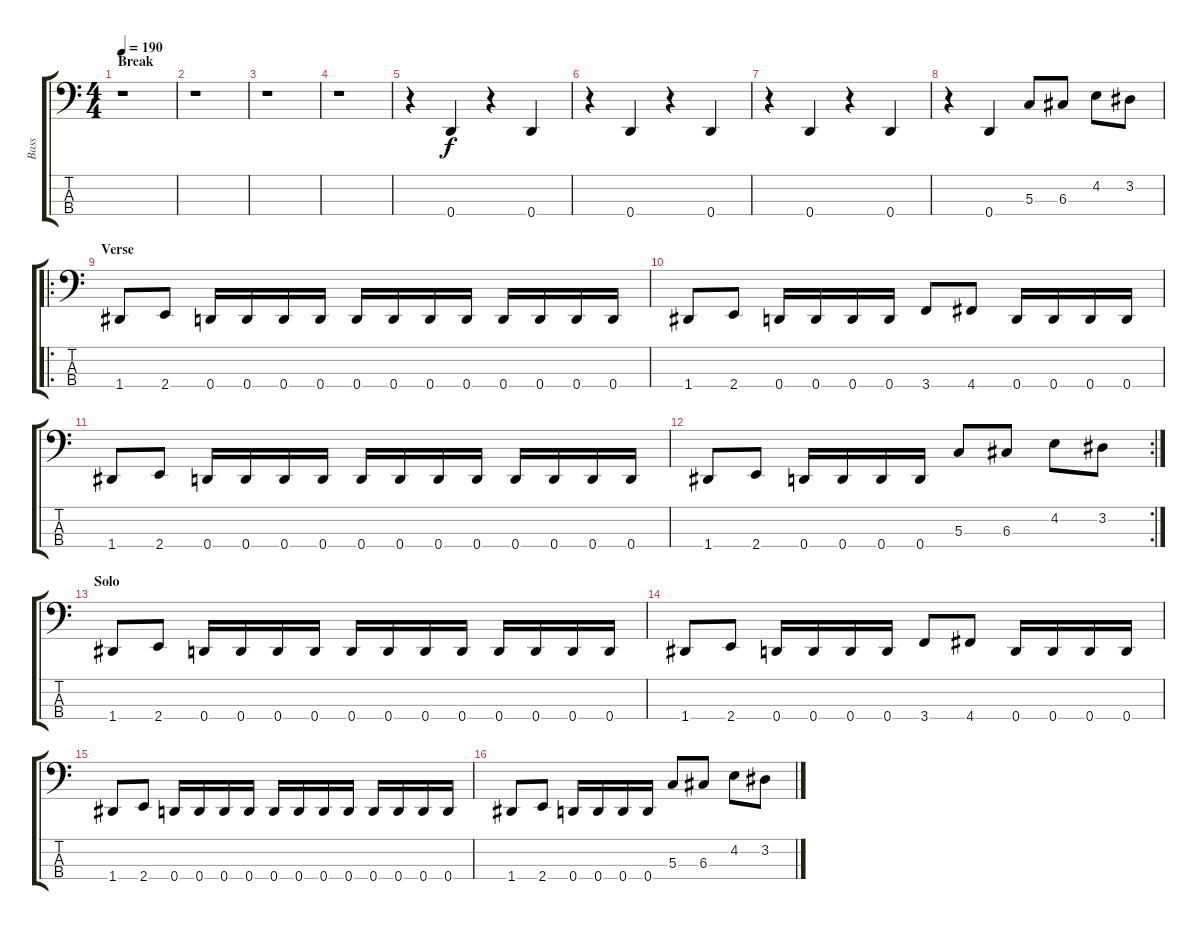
\track ("Bass" "Bass") {instrument electricbasspick}
\staff {score tabs}
\tuning (F2 C2 G1 D1) {hide}
\ts (4 4)
\section ("" "Break")
\tempo 190
\clef f4
\ks c
r.1{dy f} |
r.1 |
r.1 |
r.1 |
r.4 0.4.4 r.4 0.4.4 |
r.4 0.4.4 r.4 0.4.4 |
r.4 0.4.4 r.4 0.4.4 |
r.4 0.4.4 5.3.8 6.3.8 4.2.8 3.2.8 |
\ro
\section ("" "Verse")
1.4.8 2.4.8 0.4.16 0.4.16 0.4.16 0.4.16 0.4.16 0.4.16 0.4.16 0.4.16 0.4.16 0.4.16 0.4.16 0.4.16 |
1.4.8 2.4.8 0.4.16 0.4.16 0.4.16 0.4.16 3.4.8 4.4.8 0.4.16 0.4.16 0.4.16 0.4.16 |
1.4.8 2.4.8 0.4.16 0.4.16 0.4.16 0.4.16 0.4.16 0.4.16 0.4.16 0.4.16 0.4.16 0.4.16 0.4.16 0.4.16 |
\rc 2
1.4.8 2.4.8 0.4.16 0.4.16 0.4.16 0.4.16 5.3.8 6.3.8 4.2.8 3.2.8 |
\section ("" "Solo")
1.4.8 2.4.8 0.4.16 0.4.16 0.4.16 0.4.16 0.4.16 0.4.16 0.4.16 0.4.16 0.4.16 0.4.16 0.4.16 0.4.16 |
1.4.8 2.4.8 0.4.16 0.4.16 0.4.16 0.4.16 3.4.8 4.4.8 0.4.16 0.4.16 0.4.16 0.4.16 |
1.4.8 2.4.8 0.4.16 0.4.16 0.4.16 0.4.16 0.4.16 0.4.16 0.4.16 0.4.16 0.4.16 0.4.16 0.4.16 0.4.16 |
1.4.8 2.4.8 0.4.16 0.4.16 0.4.16 0.4.16 5.3.8 6.3.8 4.2.8 3.2.8
